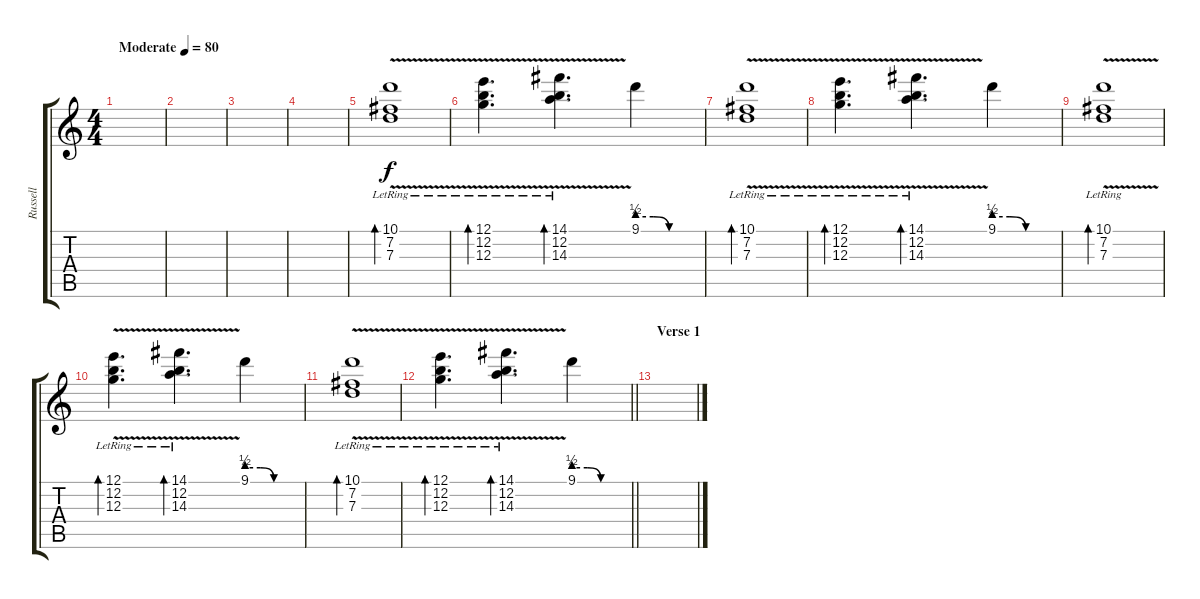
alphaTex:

\track ("Russell" "Russell") {instrument electricguitarjazz}
\staff {score tabs}
\tuning (E4 B3 G3 D3 A2 E2) {hide}
\ts (4 4)
\tempo (80 "Moderate")
\clef g2
\ks c
|
|
|
|
(10.1{v lr} 7.2{lr} 7.3{lr}).1{bd 240} |
(12.1{v} 12.2{lr} 12.3).4{d bd 240} (14.1{v lr} 12.2 14.3).4{d bd 240} 9.1{be (custom 0 2 15 2 30 0 60 0)}.4 |
(10.1{v lr} 7.2{lr} 7.3{lr}).1{bd 240} |
(12.1{v} 12.2{lr} 12.3).4{d bd 240} (14.1{v lr} 12.2 14.3).4{d bd 240} 9.1{be (custom 0 2 15 2 30 0 60 0)}.4 |
(10.1{v lr} 7.2{lr} 7.3{lr}).1{bd 240} |
(12.1{v} 12.2{lr} 12.3).4{d bd 240} (14.1{v lr} 12.2 14.3).4{d bd 240} 9.1{be (custom 0 2 15 2 30 0 60 0)}.4 |
(10.1{v lr} 7.2{lr} 7.3{lr}).1{bd 240} |
\barLineRight lightlight
(12.1{v} 12.2{lr} 12.3).4{d bd 240} (14.1{v lr} 12.2 14.3).4{d bd 240} 9.1{be (custom 0 2 15 2 30 0 60 0)}.4 |
\section ("" "Verse 1")
